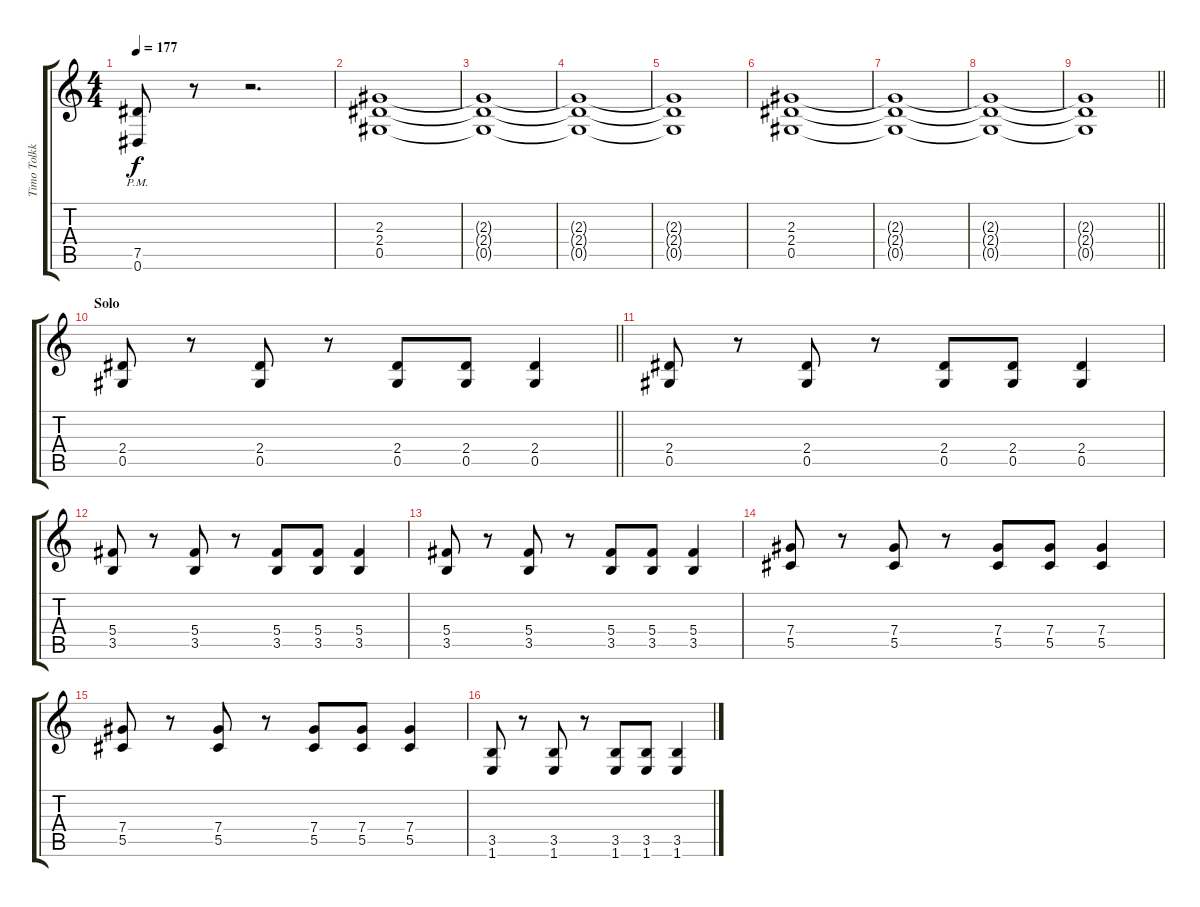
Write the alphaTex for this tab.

\track ("Timo Tolkki 2" "Timo Tolkk") {instrument distortionguitar}
\staff {score tabs}
\tuning (Eb4 Bb3 Gb3 Db3 Ab2 Eb2) {hide}
\ts (4 4)
\tempo 177
\clef g2
\ks c
(7.5{pm} 0.6{pm}).8{dy f} r.8 r.2{d} |
(2.3 2.4 0.5).1 |
(2.3{t} 2.4{t} 0.5{t}).1 |
(2.3{t} 2.4{t} 0.5{t}).1 |
(2.3{t} 2.4{t} 0.5{t}).1 |
(2.3 2.4 0.5).1 |
(2.3{t} 2.4{t} 0.5{t}).1 |
(2.3{t} 2.4{t} 0.5{t}).1 |
\barLineRight lightlight
(2.3{t} 2.4{t} 0.5{t}).1 |
\section ("" "Solo")
\barLineRight lightlight
(2.4 0.5).8 r.8 (2.4 0.5).8 r.8 (2.4 0.5).8 (2.4 0.5).8 (2.4 0.5).4 |
\section ("" "")
(2.4 0.5).8 r.8 (2.4 0.5).8 r.8 (2.4 0.5).8 (2.4 0.5).8 (2.4 0.5).4 |
(5.4 3.5).8 r.8 (5.4 3.5).8 r.8 (5.4 3.5).8 (5.4 3.5).8 (5.4 3.5).4 |
(5.4 3.5).8 r.8 (5.4 3.5).8 r.8 (5.4 3.5).8 (5.4 3.5).8 (5.4 3.5).4 |
(7.4 5.5).8 r.8 (7.4 5.5).8 r.8 (7.4 5.5).8 (7.4 5.5).8 (7.4 5.5).4 |
(7.4 5.5).8 r.8 (7.4 5.5).8 r.8 (7.4 5.5).8 (7.4 5.5).8 (7.4 5.5).4 |
(3.5 1.6).8 r.8 (3.5 1.6).8 r.8 (3.5 1.6).8 (3.5 1.6).8 (3.5 1.6).4
